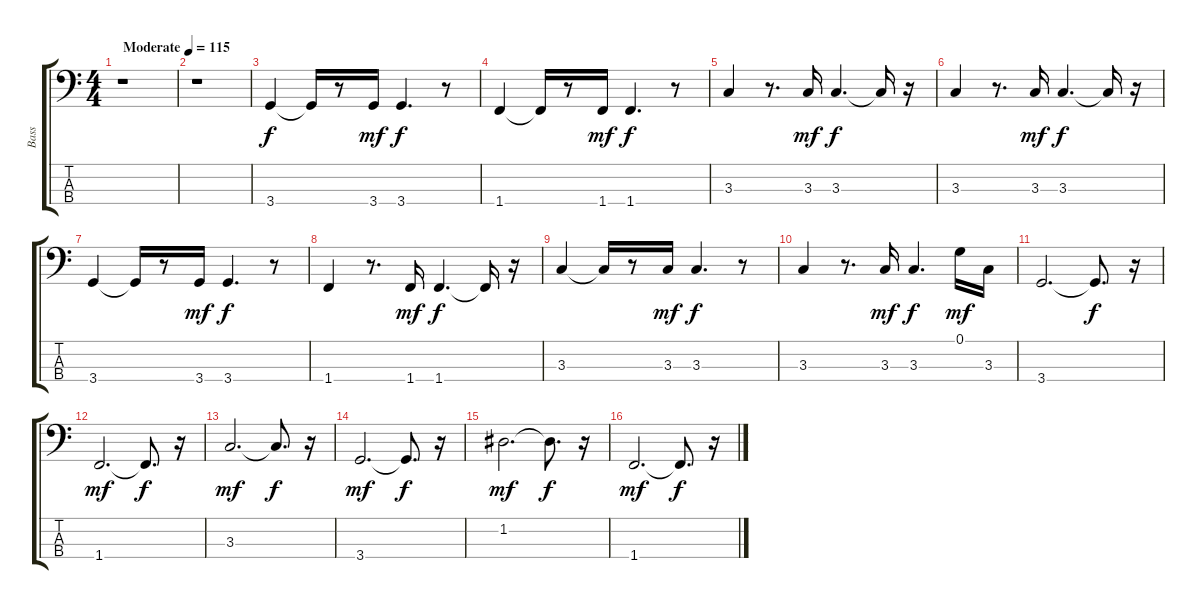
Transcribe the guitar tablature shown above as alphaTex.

\track ("Bass    " "Bass    ") {instrument fretlessbass}
\staff {score tabs}
\tuning (G2 D2 A1 E1) {hide}
\ts (4 4)
\tempo (115 "Moderate")
\clef f4
\ks c
r.1{dy f instrument fretlessbass} |
r.1 |
3.4.4 3.4{t}.16 r.8 3.4.16{dy mf} 3.4.4{d dy f} r.8 |
1.4.4 1.4{t}.16 r.8 1.4.16{dy mf} 1.4.4{d dy f} r.8 |
3.3.4 r.8{d} 3.3.16{dy mf} 3.3.4{d dy f} 3.3{t}.16 r.16 |
3.3.4 r.8{d} 3.3.16{dy mf} 3.3.4{d dy f} 3.3{t}.16 r.16 |
3.4.4 3.4{t}.16 r.8 3.4.16{dy mf} 3.4.4{d dy f} r.8 |
1.4.4 r.8{d} 1.4.16{dy mf} 1.4.4{d dy f} 1.4{t}.16 r.16 |
3.3.4 3.3{t}.16 r.8 3.3.16{dy mf} 3.3.4{d dy f} r.8 |
3.3.4 r.8{d} 3.3.16{dy mf} 3.3.4{d dy f} 0.1.16{dy mf} 3.3.16 |
3.4.2{d} 3.4{t}.8{d dy f} r.16 |
1.4.2{d dy mf} 1.4{t}.8{d dy f} r.16 |
3.3.2{d dy mf} 3.3{t}.8{d dy f} r.16 |
3.4.2{d dy mf} 3.4{t}.8{d dy f} r.16 |
1.2.2{d dy mf} 1.2{t}.8{d dy f} r.16 |
1.4.2{d dy mf} 1.4{t}.8{d dy f} r.16
